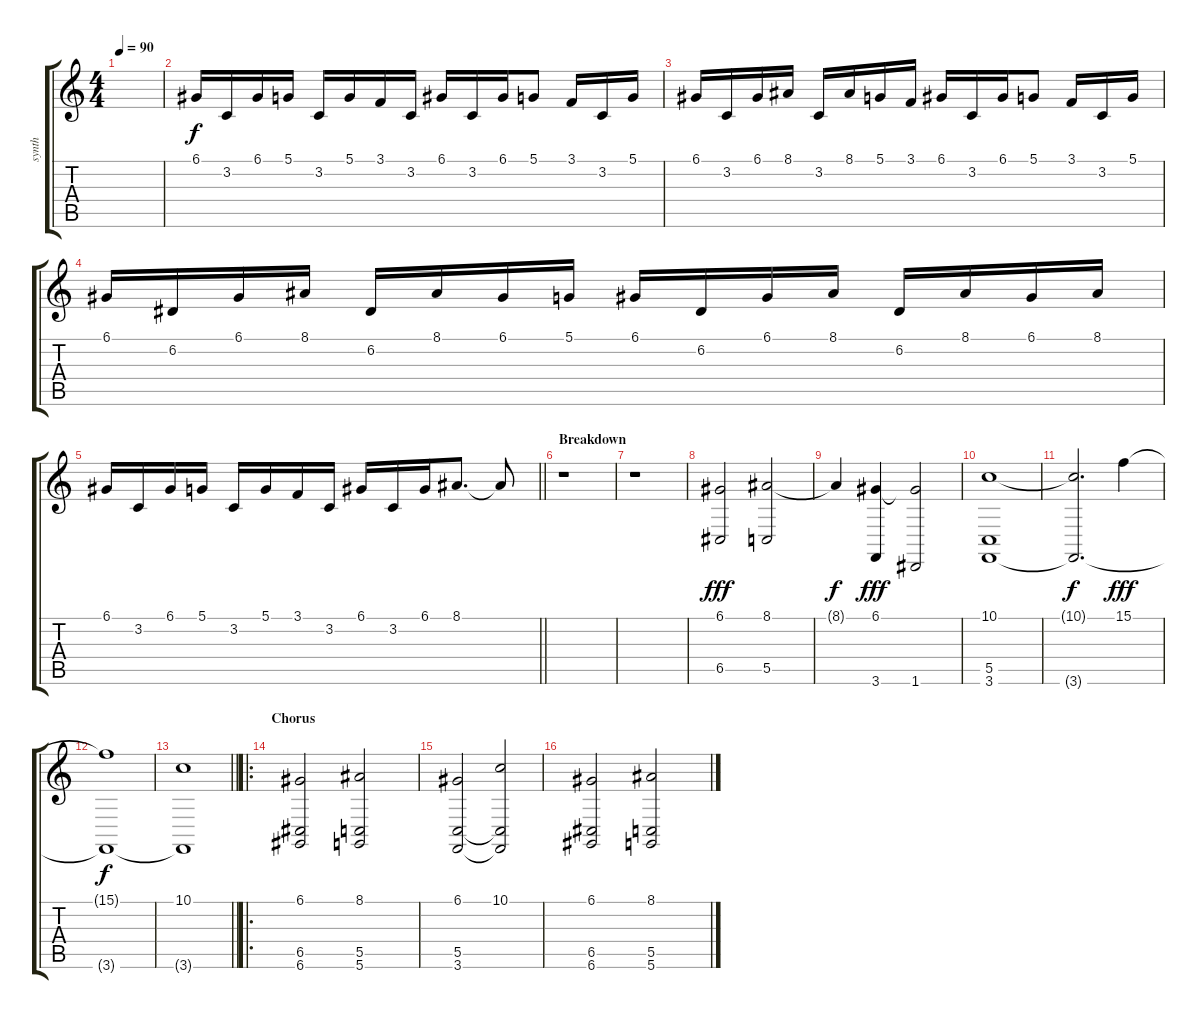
\track ("synth" "synth") {instrument stringensemble1}
\staff {score tabs}
\tuning (D4 A3 F3 C3 G2 D2) {hide}
\ts (4 4)
\tempo 90
\clef g2
\ks c
|
6.1.16{volume 8} 3.2.16 6.1.16 5.1.16 3.2.16 5.1.16 3.1.16 3.2.16 6.1.16 3.2.16 6.1.16 5.1.8 3.1.16 3.2.16 5.1.16 |
6.1.16 3.2.16 6.1.16 8.1.16 3.2.16 8.1.16 5.1.16 3.1.16 6.1.16 3.2.16 6.1.16 5.1.8 3.1.16 3.2.16 5.1.16 |
6.1.16 6.2.16 6.1.16 8.1.16 6.2.16 8.1.16 6.1.16 5.1.16 6.1.16 6.2.16 6.1.16 8.1.16 6.2.16 8.1.16 6.1.16 8.1.16 |
\barLineRight lightlight
6.1.16 3.2.16 6.1.16 5.1.16 3.2.16 5.1.16 3.1.16 3.2.16 6.1.16 3.2.16 6.1.16 8.1.8{d} 8.1{t}.8{dy f} |
\section ("" "Breakdown")
r.1 |
r.1 |
(6.1 6.5).2{dy fff instrument stringensemble1} (8.1 5.5).2 |
8.1{t}.4{dy f} (6.1 3.6).4{dy fff} (6.1{t} 1.6).2 |
(10.1 5.5 3.6).1 |
(10.1{t} 3.6{t}).2{d dy f} 15.1.4{dy fff} |
(15.1{t} 3.6{t}).1{dy f} |
\barLineRight lightlight
(10.1 3.6{t}).1 |
\ro
\section ("" "Chorus")
(6.1 6.5 6.6).2{volume 10} (8.1 5.5 5.6).2 |
(6.1 5.5 3.6).2 (10.1 5.5{t} 3.6{t}).2 |
(6.1 6.5 6.6).2{volume 10} (8.1 5.5 5.6).2
